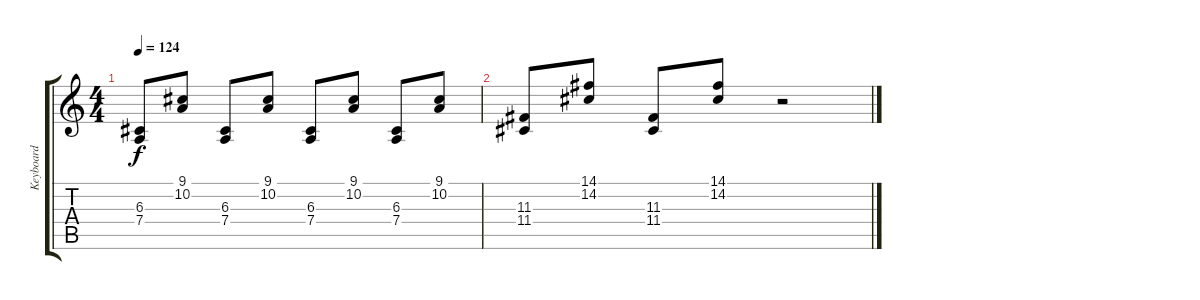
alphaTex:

\track ("Keyboard" "Keyboard") {instrument pad3polysynth}
\staff {score tabs}
\tuning (E4 B3 G3 D3 A2 E2) {hide}
\ts (4 4)
\tempo 124
\clef g2
\ks c
(6.3 7.4).8{dy f} (9.1 10.2).8 (6.3 7.4).8 (9.1 10.2).8 (6.3 7.4).8 (9.1 10.2).8 (6.3 7.4).8 (9.1 10.2).8 |
(11.3 11.4).8 (14.1 14.2).8 (11.3 11.4).8 (14.1 14.2).8 r.2
